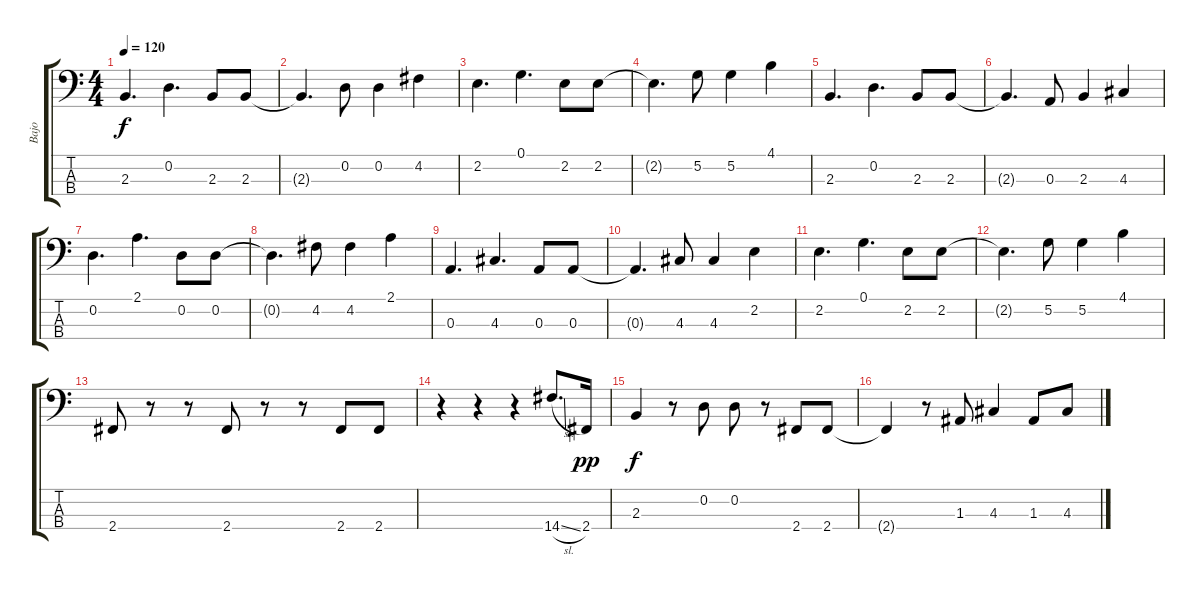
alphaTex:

\track ("Bajo" "Bajo") {instrument electricbassfinger}
\staff {score tabs}
\tuning (G2 D2 A1 E1) {hide}
\ts (4 4)
\tempo 120
\clef f4
\ks c
2.3.4{d dy f} 0.2.4{d} 2.3.8 2.3.8 |
2.3{t}.4{d} 0.2.8 0.2.4 4.2.4 |
2.2.4{d} 0.1.4{d} 2.2.8 2.2.8 |
2.2{t}.4{d} 5.2.8 5.2.4 4.1.4 |
2.3.4{d} 0.2.4{d} 2.3.8 2.3.8 |
2.3{t}.4{d} 0.3.8 2.3.4 4.3.4 |
0.2.4{d} 2.1.4{d} 0.2.8 0.2.8 |
0.2{t}.4{d} 4.2.8 4.2.4 2.1.4 |
0.3.4{d} 4.3.4{d} 0.3.8 0.3.8 |
0.3{t}.4{d} 4.3.8 4.3.4 2.2.4 |
2.2.4{d} 0.1.4{d} 2.2.8 2.2.8 |
2.2{t}.4{d} 5.2.8 5.2.4 4.1.4 |
2.4.8 r.8 r.8 2.4.8 r.8 r.8 2.4.8 2.4.8 |
r.4 r.4 r.4 14.4{sl}.8{d} 2.4.16{dy pp} |
2.3.4{dy f} r.8 0.2.8 0.2.8 r.8 2.4.8 2.4.8 |
2.4{t}.4 r.8 1.3.8 4.3.4 1.3.8 4.3.8
